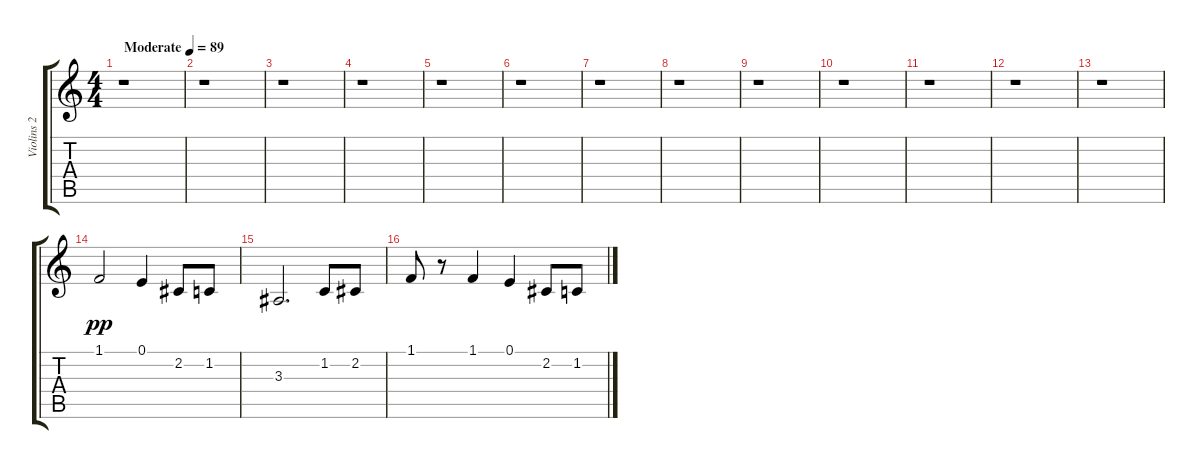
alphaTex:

\track ("Violins 2" "Violins 2") {instrument stringensemble1}
\staff {score tabs}
\tuning (E4 B3 G3 D3 A2 E2) {hide}
\ts (4 4)
\tempo (89 "Moderate")
\clef g2
\ks c
r.1{dy pp instrument stringensemble1} |
r.1 |
r.1 |
r.1 |
r.1 |
r.1 |
r.1 |
r.1 |
r.1 |
r.1 |
r.1 |
r.1 |
r.1 |
1.1.2 0.1.4 2.2.8 1.2.8 |
3.3.2{d} 1.2.8 2.2.8 |
1.1.8 r.8 1.1.4 0.1.4 2.2.8 1.2.8
